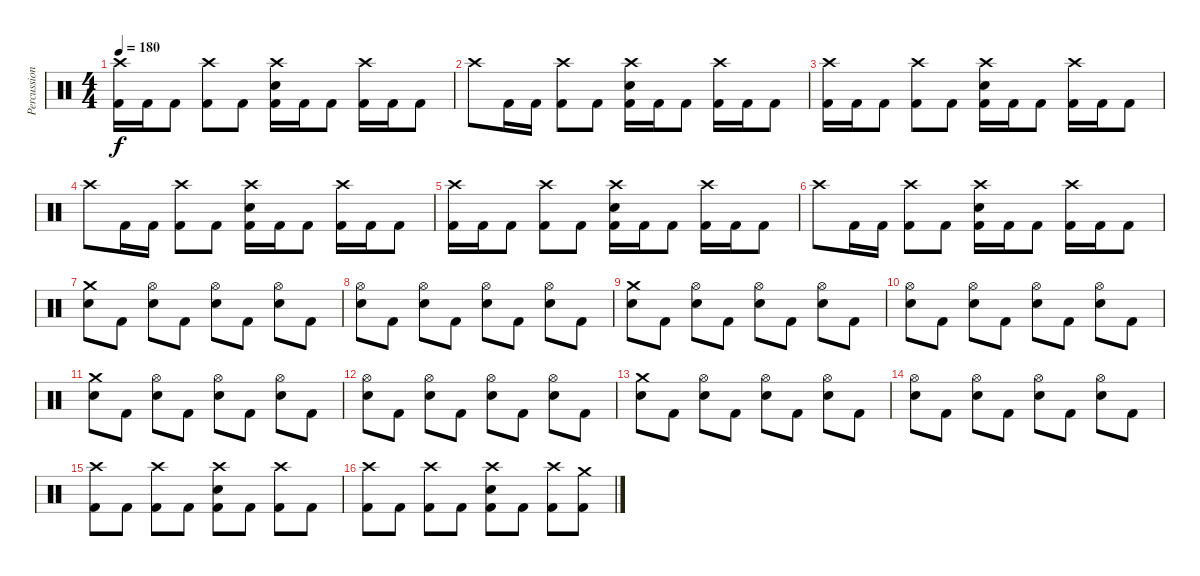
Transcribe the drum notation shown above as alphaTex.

\track ("Percussion" "Percussion") {instrument percussion}
\staff {score}
\articulation defaults
\ts (4 4)
\tempo 180
\clef neutral
\ks c
("Crash high (hit)" "Kick (hit) 2").16{dy f} "Kick (hit) 2".16 "Kick (hit) 2".8 ("Crash high (hit)" "Kick (hit) 2").8 "Kick (hit) 2".8 ("Crash high (hit)" "Electric Snare (hit)" "Kick (hit) 2").16 "Kick (hit) 2".16 "Kick (hit) 2".8 ("Crash high (hit)" "Kick (hit) 2").16 "Kick (hit) 2".16 "Kick (hit) 2".8 |
"Crash high (hit)".8 "Kick (hit) 2".16 "Kick (hit) 2".16 ("Crash high (hit)" "Kick (hit) 2").8 "Kick (hit) 2".8 ("Crash high (hit)" "Electric Snare (hit)" "Kick (hit) 2").16 "Kick (hit) 2".16 "Kick (hit) 2".8 ("Crash high (hit)" "Kick (hit) 2").16 "Kick (hit) 2".16 "Kick (hit) 2".8 |
("Crash high (hit)" "Kick (hit) 2").16 "Kick (hit) 2".16 "Kick (hit) 2".8 ("Crash high (hit)" "Kick (hit) 2").8 "Kick (hit) 2".8 ("Crash high (hit)" "Electric Snare (hit)" "Kick (hit) 2").16 "Kick (hit) 2".16 "Kick (hit) 2".8 ("Crash high (hit)" "Kick (hit) 2").16 "Kick (hit) 2".16 "Kick (hit) 2".8 |
"Crash high (hit)".8 "Kick (hit) 2".16 "Kick (hit) 2".16 ("Crash high (hit)" "Kick (hit) 2").8 "Kick (hit) 2".8 ("Crash high (hit)" "Electric Snare (hit)" "Kick (hit) 2").16 "Kick (hit) 2".16 "Kick (hit) 2".8 ("Crash high (hit)" "Kick (hit) 2").16 "Kick (hit) 2".16 "Kick (hit) 2".8 |
("Crash high (hit)" "Kick (hit) 2").16 "Kick (hit) 2".16 "Kick (hit) 2".8 ("Crash high (hit)" "Kick (hit) 2").8 "Kick (hit) 2".8 ("Crash high (hit)" "Electric Snare (hit)" "Kick (hit) 2").16 "Kick (hit) 2".16 "Kick (hit) 2".8 ("Crash high (hit)" "Kick (hit) 2").16 "Kick (hit) 2".16 "Kick (hit) 2".8 |
"Crash high (hit)".8 "Kick (hit) 2".16 "Kick (hit) 2".16 ("Crash high (hit)" "Kick (hit) 2").8 "Kick (hit) 2".8 ("Crash high (hit)" "Electric Snare (hit)" "Kick (hit) 2").16 "Kick (hit) 2".16 "Kick (hit) 2".8 ("Crash high (hit)" "Kick (hit) 2").16 "Kick (hit) 2".16 "Kick (hit) 2".8 |
("Crash medium (hit)" "Electric Snare (hit)").8 "Kick (hit) 2".8 ("Hi-Hat (open)" "Electric Snare (hit)").8 "Kick (hit) 2".8 ("Hi-Hat (open)" "Electric Snare (hit)").8 "Kick (hit) 2".8 ("Hi-Hat (open)" "Electric Snare (hit)").8 "Kick (hit) 2".8 |
("Hi-Hat (open)" "Electric Snare (hit)").8 "Kick (hit) 2".8 ("Hi-Hat (open)" "Electric Snare (hit)").8 "Kick (hit) 2".8 ("Hi-Hat (open)" "Electric Snare (hit)").8 "Kick (hit) 2".8 ("Hi-Hat (open)" "Electric Snare (hit)").8 "Kick (hit) 2".8 |
("Crash medium (hit)" "Electric Snare (hit)").8 "Kick (hit) 2".8 ("Hi-Hat (open)" "Electric Snare (hit)").8 "Kick (hit) 2".8 ("Hi-Hat (open)" "Electric Snare (hit)").8 "Kick (hit) 2".8 ("Hi-Hat (open)" "Electric Snare (hit)").8 "Kick (hit) 2".8 |
("Hi-Hat (open)" "Electric Snare (hit)").8 "Kick (hit) 2".8 ("Hi-Hat (open)" "Electric Snare (hit)").8 "Kick (hit) 2".8 ("Hi-Hat (open)" "Electric Snare (hit)").8 "Kick (hit) 2".8 ("Hi-Hat (open)" "Electric Snare (hit)").8 "Kick (hit) 2".8 |
("Crash medium (hit)" "Electric Snare (hit)").8 "Kick (hit) 2".8 ("Hi-Hat (open)" "Electric Snare (hit)").8 "Kick (hit) 2".8 ("Hi-Hat (open)" "Electric Snare (hit)").8 "Kick (hit) 2".8 ("Hi-Hat (open)" "Electric Snare (hit)").8 "Kick (hit) 2".8 |
("Hi-Hat (open)" "Electric Snare (hit)").8 "Kick (hit) 2".8 ("Hi-Hat (open)" "Electric Snare (hit)").8 "Kick (hit) 2".8 ("Hi-Hat (open)" "Electric Snare (hit)").8 "Kick (hit) 2".8 ("Hi-Hat (open)" "Electric Snare (hit)").8 "Kick (hit) 2".8 |
("Crash medium (hit)" "Electric Snare (hit)").8 "Kick (hit) 2".8 ("Hi-Hat (open)" "Electric Snare (hit)").8 "Kick (hit) 2".8 ("Hi-Hat (open)" "Electric Snare (hit)").8 "Kick (hit) 2".8 ("Hi-Hat (open)" "Electric Snare (hit)").8 "Kick (hit) 2".8 |
("Hi-Hat (open)" "Electric Snare (hit)").8 "Kick (hit) 2".8 ("Hi-Hat (open)" "Electric Snare (hit)").8 "Kick (hit) 2".8 ("Hi-Hat (open)" "Electric Snare (hit)").8 "Kick (hit) 2".8 ("Hi-Hat (open)" "Electric Snare (hit)").8 "Kick (hit) 2".8 |
("Crash high (hit)" "Kick (hit) 2").8{volume 16} "Kick (hit) 2".8 ("Crash high (hit)" "Kick (hit) 2").8 "Kick (hit) 2".8 ("Crash high (hit)" "Electric Snare (hit)" "Kick (hit) 2").8 "Kick (hit) 2".8 ("Crash high (hit)" "Kick (hit) 2").8 "Kick (hit) 2".8 |
("Crash high (hit)" "Kick (hit) 2").8{volume 16} "Kick (hit) 2".8 ("Crash high (hit)" "Kick (hit) 2").8 "Kick (hit) 2".8 ("Crash high (hit)" "Electric Snare (hit)" "Kick (hit) 2").8 "Kick (hit) 2".8 ("Crash high (hit)" "Kick (hit) 2").8 ("Crash medium (hit)" "Kick (hit) 2").8
